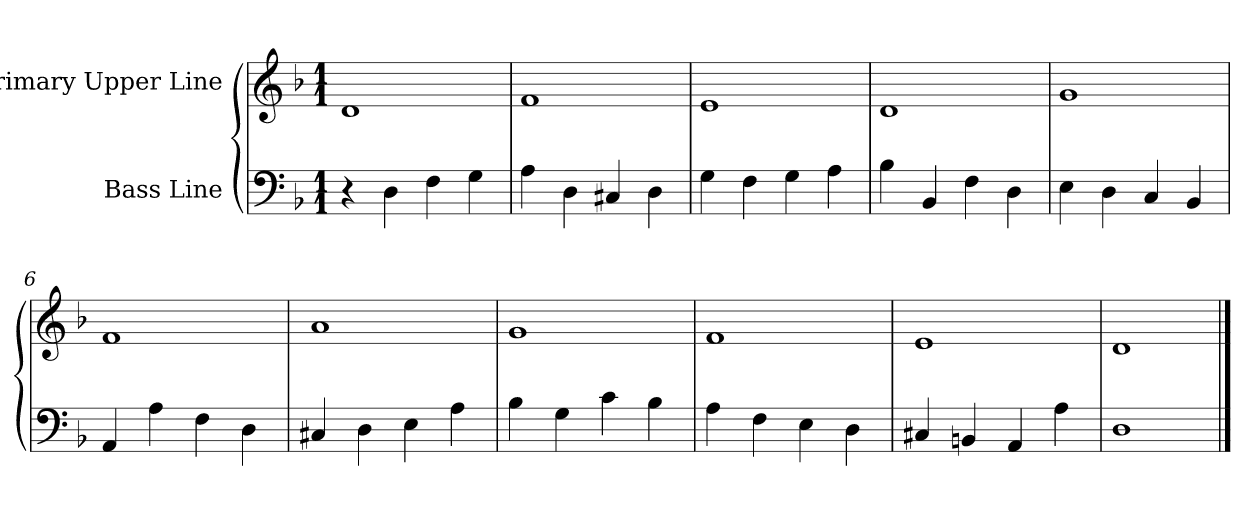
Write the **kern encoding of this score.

**kern	**kern
*part2	*part1
*staff2	*staff1
*I"Bass Line	*I"Primary Upper Line
*clefF4	*clefG2
*k[b-]	*k[b-]
*M1/1	*M1/1
=1	=1
4r	1d
4D\	.
4F\	.
4G\	.
=2	=2
4A\	1f
4D\	.
4C#X/	.
4D\	.
=3	=3
4G\	1e
4F\	.
4G\	.
4A\	.
=4	=4
4B-\	1d
4BB-/	.
4F\	.
4D\	.
=5	=5
4E\	1g
4D\	.
4C/	.
4BB-/	.
=6	=6
4AA/	1f
4A\	.
4F\	.
4D\	.
=7	=7
4C#X/	1a
4D\	.
4E\	.
4A\	.
=8	=8
4B-\	1g
4G\	.
4c\	.
4B-\	.
=9	=9
4A\	1f
4F\	.
4E\	.
4D\	.
!!LO:LB:g=z
=10	=10
4C#X/	1e
4BBn/	.
4AA/	.
4A\	.
=11	=11
1D	1d
==	==
*-	*-
